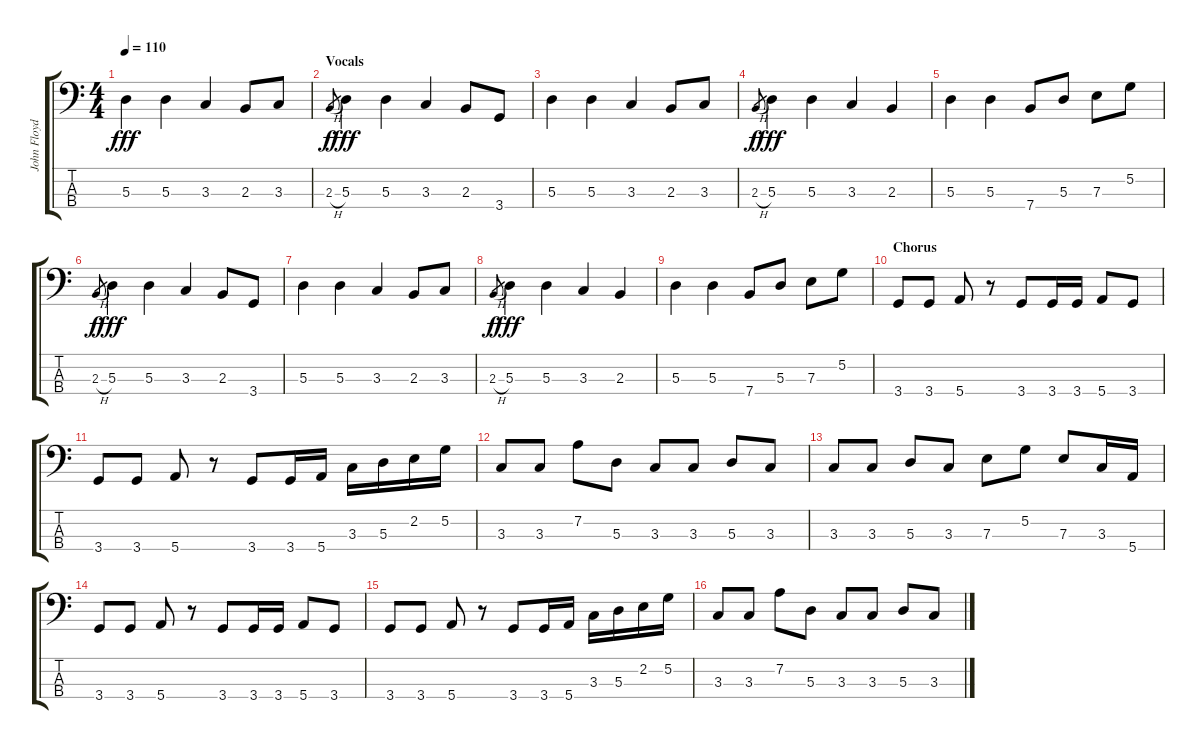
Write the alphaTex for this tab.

\track ("John Floyd" "John Floyd") {instrument acousticguitarsteel}
\staff {score tabs}
\tuning (G2 D2 A1 E1) {hide}
\ts (4 4)
\tempo 110
\clef f4
\ks c
5.3.4{dy fff} 5.3.4 3.3.4 2.3.8 3.3.8 |
\section ("" "Vocals")
2.3{h}.8{gr dy f} 5.3.4{dy fff} 5.3.4 3.3.4 2.3.8 3.4.8 |
5.3.4 5.3.4 3.3.4 2.3.8 3.3.8 |
2.3{h}.8{gr dy f} 5.3.4{dy fff} 5.3.4 3.3.4 2.3.4 |
5.3.4 5.3.4 7.4.8 5.3.8 7.3.8 5.2.8 |
2.3{h}.8{gr dy f} 5.3.4{dy fff} 5.3.4 3.3.4 2.3.8 3.4.8 |
5.3.4 5.3.4 3.3.4 2.3.8 3.3.8 |
2.3{h}.8{gr dy f} 5.3.4{dy fff} 5.3.4 3.3.4 2.3.4 |
5.3.4 5.3.4 7.4.8 5.3.8 7.3.8 5.2.8 |
\section ("" "Chorus")
3.4.8 3.4.8 5.4.8 r.8 3.4.8 3.4.16 3.4.16 5.4.8 3.4.8 |
3.4.8 3.4.8 5.4.8 r.8 3.4.8 3.4.16 5.4.16 3.3.16 5.3.16 2.2.16 5.2.16 |
3.3.8 3.3.8 7.2.8 5.3.8 3.3.8 3.3.8 5.3.8 3.3.8 |
3.3.8 3.3.8 5.3.8 3.3.8 7.3.8 5.2.8 7.3.8 3.3.16 5.4.16 |
3.4.8 3.4.8 5.4.8 r.8 3.4.8 3.4.16 3.4.16 5.4.8 3.4.8 |
3.4.8 3.4.8 5.4.8 r.8 3.4.8 3.4.16 5.4.16 3.3.16 5.3.16 2.2.16 5.2.16 |
3.3.8 3.3.8 7.2.8 5.3.8 3.3.8 3.3.8 5.3.8 3.3.8
